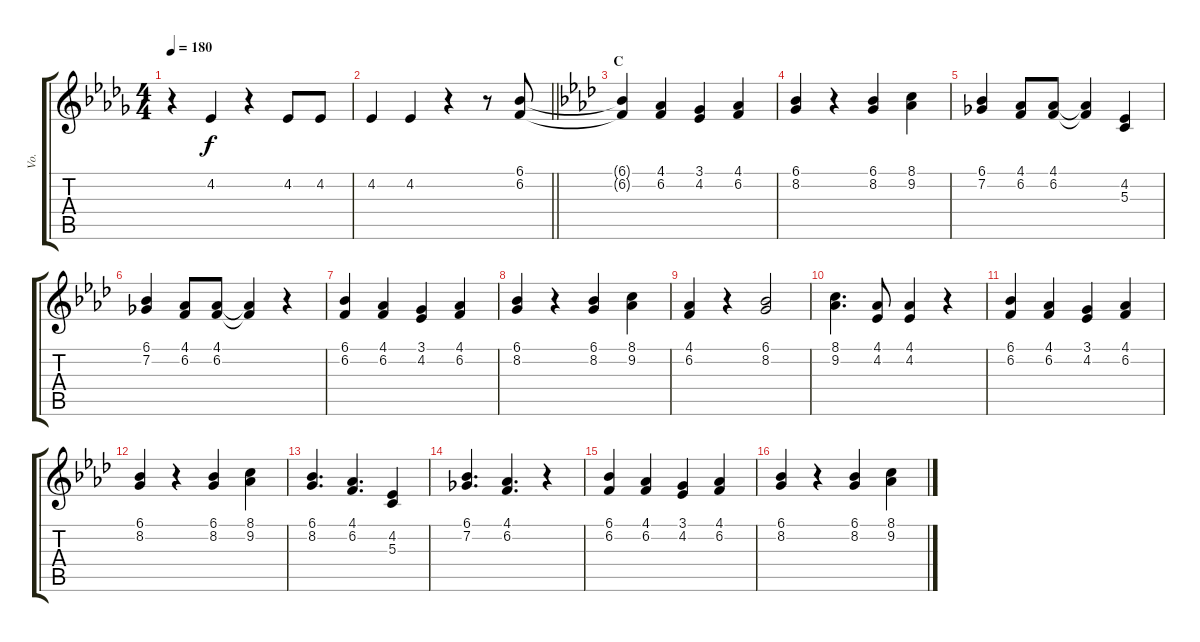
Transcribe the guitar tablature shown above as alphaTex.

\track ("Vo." "Vo.") {instrument violin}
\staff {score tabs}
\tuning (E4 B3 G3 D3 A2 E2) {hide}
\ts (4 4)
\tempo 180
\clef g2
\ks db
r.4{dy f} 4.2.4 r.4 4.2.8 4.2.8 |
\barLineRight lightlight
4.2.4 4.2.4 r.4 r.8 (6.1 6.2).8 |
\section ("" "C")
\ks ab
(6.1{t} 6.2{t}).4 (4.1 6.2).4 (3.1 4.2).4 (4.1 6.2).4 |
(6.1 8.2).4 r.4 (6.1 8.2).4 (8.1 9.2).4 |
(6.1 7.2).4 (4.1 6.2).8 (4.1 6.2).8 (4.1{t} 6.2{t}).4 (4.2 5.3).4 |
(6.1 7.2).4 (4.1 6.2).8 (4.1 6.2).8 (4.1{t} 6.2{t}).4 r.4 |
(6.1 6.2).4 (4.1 6.2).4 (3.1 4.2).4 (4.1 6.2).4 |
(6.1 8.2).4 r.4 (6.1 8.2).4 (8.1 9.2).4 |
(4.1 6.2).4 r.4 (6.1 8.2).2 |
(8.1 9.2).4{d} (4.1 4.2).8 (4.1 4.2).4 r.4 |
(6.1 6.2).4 (4.1 6.2).4 (3.1 4.2).4 (4.1 6.2).4 |
(6.1 8.2).4 r.4 (6.1 8.2).4 (8.1 9.2).4 |
(6.1 8.2).4{d} (4.1 6.2).4{d} (4.2 5.3).4 |
(6.1 7.2).4{d} (4.1 6.2).4{d} r.4 |
(6.1 6.2).4 (4.1 6.2).4 (3.1 4.2).4 (4.1 6.2).4 |
(6.1 8.2).4 r.4 (6.1 8.2).4 (8.1 9.2).4
